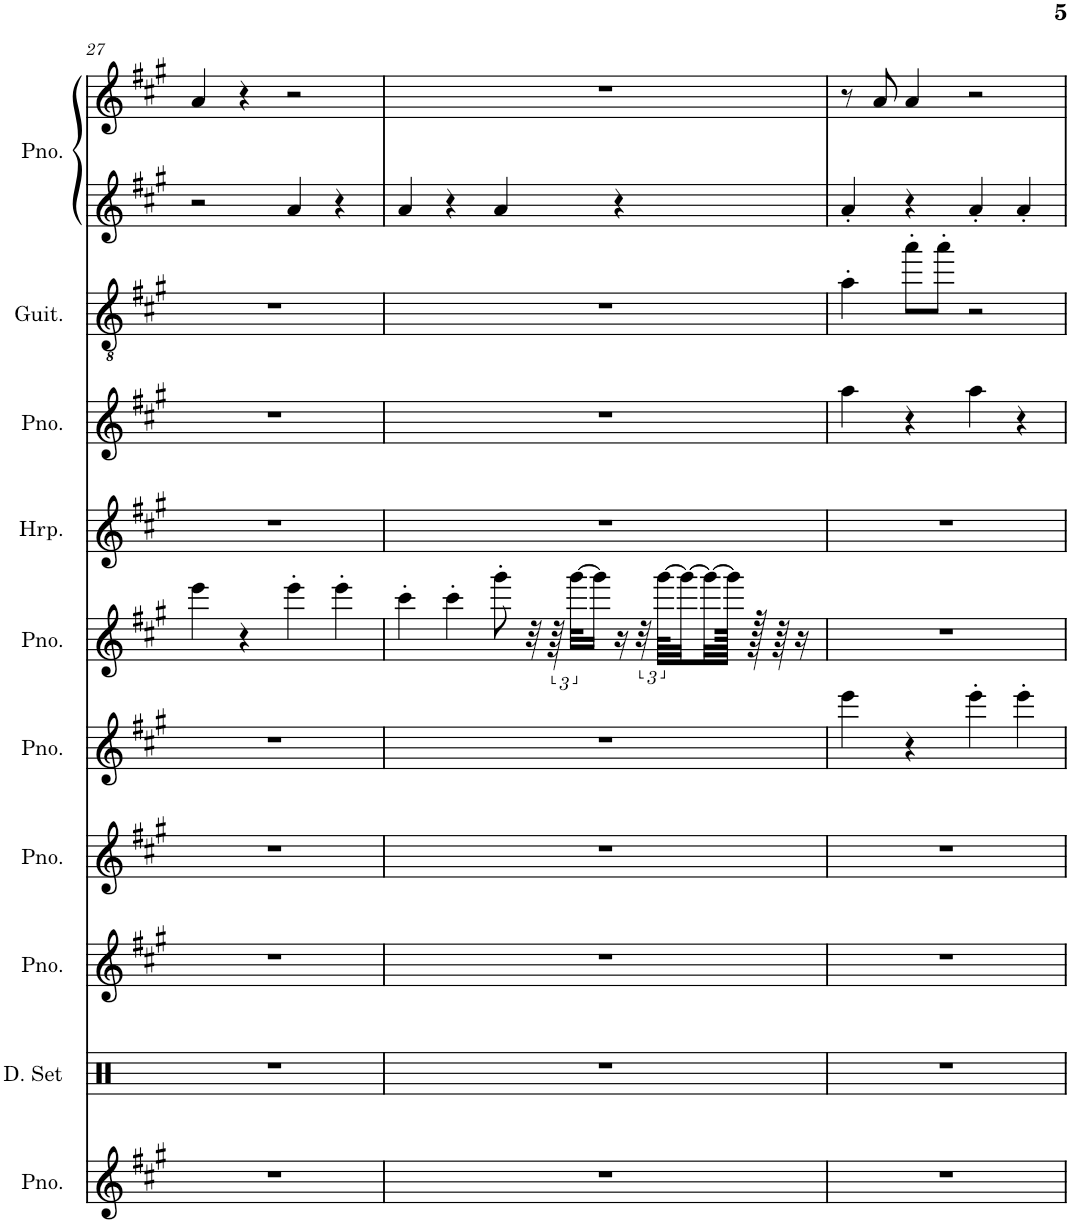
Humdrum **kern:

**kern	**kern	**kern	**kern	**kern	**kern	**kern	**kern	**kern	**kern	**kern
*part10	*part9	*part8	*part7	*part6	*part5	*part4	*part3	*part2	*part1	*part1
*staff11	*staff10	*staff9	*staff8	*staff7	*staff6	*staff5	*staff4	*staff3	*staff2	*staff1
*I"Piano	*I"Drumset	*I"Piano	*I"Piano	*I"Piano	*I"Piano	*I"Harp	*I"Piano	*I"Classical Guitar	*I"Piano	*
*I'Pno.	*I'D. Set	*I'Pno.	*I'Pno.	*I'Pno.	*I'Pno.	*I'Hrp.	*I'Pno.	*I'Guit.	*I'Pno.	*
!!LO:PB:g=z
*clefG2	*clefX	*clefG2	*clefG2	*clefG2	*clefG2	*clefG2	*clefG2	*clefGv2	*clefG2	*clefG2
*k[f#c#g#]	*k[]	*k[f#c#g#]	*k[f#c#g#]	*k[f#c#g#]	*k[f#c#g#]	*k[f#c#g#]	*k[f#c#g#]	*k[f#c#g#]	*k[f#c#g#]	*k[f#c#g#]
*M4/4	*M4/4	*M4/4	*M4/4	*M4/4	*M4/4	*M4/4	*M4/4	*M4/4	*M4/4	*M4/4
=27	=27	=27	=27	=27	=27	=27	=27	=27	=27	=27
1r	1r	1r	1r	1r	4eee\	1r	1r	1r	2r	4a/
.	.	.	.	.	4r	.	.	.	.	4r
.	.	.	.	.	4eee'\	.	.	.	4a/	2r
.	.	.	.	.	4eee'\	.	.	.	4r	.
=28	=28	=28	=28	=28	=28	=28	=28	=28	=28	=28
1r	1r	1r	1r	1r	4ccc#'\	1r	1r	1r	4a/	1r
.	.	.	.	.	4ccc#'\	.	.	.	4r	.
.	.	.	.	.	8ggg#'\	.	.	.	4a/	.
.	.	.	.	.	32r	.	.	.	.	.
.	.	.	.	.	96r	.	.	.	.	.
.	.	.	.	.	[48ggg#\KLL	.	.	.	.	.
.	.	.	.	.	16ggg#\JJ]	.	.	.	.	.
.	.	.	.	.	16r	.	.	.	4r	.
.	.	.	.	.	48r	.	.	.	.	.
.	.	.	.	.	[96ggg#\KLLL	.	.	.	.	.
.	.	.	.	.	32ggg#\_	.	.	.	.	.
.	.	.	.	.	32ggg#\_	.	.	.	.	.
.	.	.	.	.	128ggg#\JJJkk]	.	.	.	.	.
.	.	.	.	.	128r	.	.	.	.	.
.	.	.	.	.	64r	.	.	.	.	.
.	.	.	.	.	16r	.	.	.	.	.
=29	=29	=29	=29	=29	=29	=29	=29	=29	=29	=29
1r	1r	1r	1r	4eee\	1r	1r	4aa\	4a'\	4a'/	8r
.	.	.	.	.	.	.	.	.	.	8a/
.	.	.	.	4r	.	.	4r	8aa'\L	4r	4a/
.	.	.	.	.	.	.	.	8aa'\J	.	.
.	.	.	.	4eee'\	.	.	4aa\	2r	4a'/	2r
.	.	.	.	4eee'\	.	.	4r	.	4a'/	.
=	=	=	=	=	=	=	=	=	=	=
*-	*-	*-	*-	*-	*-	*-	*-	*-	*-	*-
